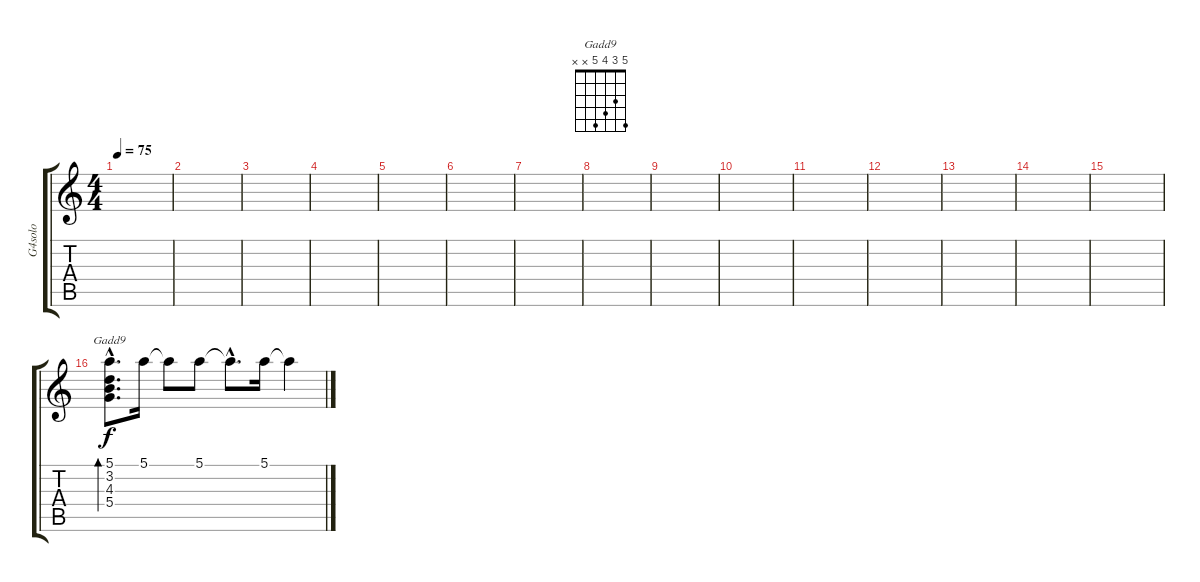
\track ("G4solo" "G4solo") {instrument distortionguitar}
\staff {score tabs}
\tuning (E4 B3 G3 D3 A2 E2) {hide}
\chord ("Gadd9" 5 3 4 5 x x)
\ts (4 4)
\tempo 75
\clef g2
\ks c
|
|
|
|
|
|
|
|
|
|
|
|
|
|
|
(5.1{hac} 3.2{hac} 4.3{hac} 5.4{hac}).8{d bd 120 ch "Gadd9"} 5.1.16 5.1{t}.8 5.1.8 5.1{hac t}.8{d} 5.1.16 5.1{t}.4
